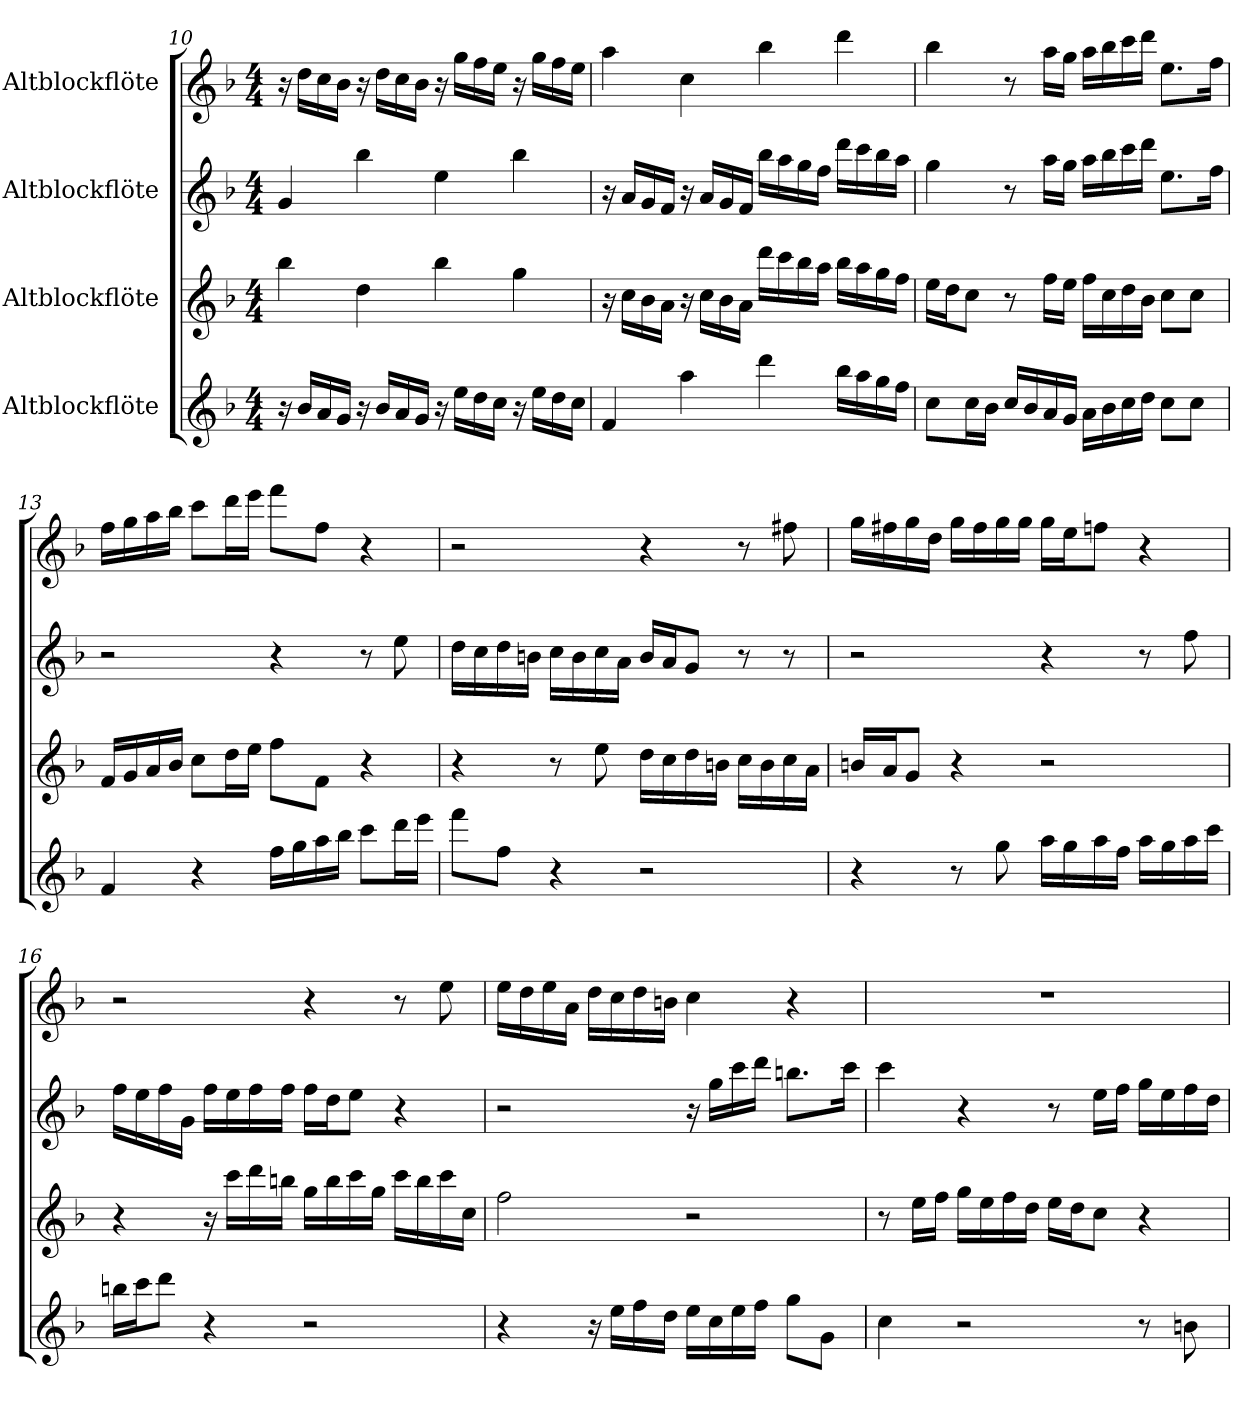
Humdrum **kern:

**kern	**kern	**kern	**kern
*part4	*part3	*part2	*part1
*staff4	*staff3	*staff2	*staff1
*I"Altblockflöte	*I"Altblockflöte	*I"Altblockflöte	*I"Altblockflöte
*clefG2	*clefG2	*clefG2	*clefG2
*k[b-]	*k[b-]	*k[b-]	*k[b-]
*M4/4	*M4/4	*M4/4	*M4/4
=10	=10	=10	=10
16r	4bb-\	4g/	16r
16b-/LL	.	.	16dd\LL
16a/	.	.	16cc\
16g/JJ	.	.	16b-\JJ
16r	4dd\	4bb-\	16r
16b-/LL	.	.	16dd\LL
16a/	.	.	16cc\
16g/JJ	.	.	16b-\JJ
16r	4bb-\	4ee\	16r
16ee\LL	.	.	16gg\LL
16dd\	.	.	16ff\
16cc\JJ	.	.	16ee\JJ
16r	4gg\	4bb-\	16r
16ee\LL	.	.	16gg\LL
16dd\	.	.	16ff\
16cc\JJ	.	.	16ee\JJ
!!LO:PB:g=z
=11	=11	=11	=11
4f/	16r	16r	4aa\
.	16cc\LL	16a/LL	.
.	16b-\	16g/	.
.	16a\JJ	16f/JJ	.
4aa\	16r	16r	4cc\
.	16cc\LL	16a/LL	.
.	16b-\	16g/	.
.	16a\JJ	16f/JJ	.
4ddd\	16ddd\LL	16bb-\LL	4bb-\
.	16ccc\	16aa\	.
.	16bb-\	16gg\	.
.	16aa\JJ	16ff\JJ	.
16bb-\LL	16bb-\LL	16ddd\LL	4ddd\
16aa\	16aa\	16ccc\	.
16gg\	16gg\	16bb-\	.
16ff\JJ	16ff\JJ	16aa\JJ	.
=12	=12	=12	=12
8cc\L	16ee\LL	4gg\	4bb-\
.	16dd\J	.	.
16cc\L	8cc\J	.	.
16b-\JJ	.	.	.
16cc/LL	8r	8r	8r
16b-/	.	.	.
16a/	16ff\LL	16aa\LL	16aa\LL
16g/JJ	16ee\JJ	16gg\JJ	16gg\JJ
16a\LL	16ff\LL	16aa\LL	16aa\LL
16b-\	16cc\	16bb-\	16bb-\
16cc\	16dd\	16ccc\	16ccc\
16dd\JJ	16b-\JJ	16ddd\JJ	16ddd\JJ
8cc\L	8cc\L	8.ee\L	8.ee\L
8cc\J	8cc\J	.	.
.	.	16ff\Jk	16ff\Jk
=13	=13	=13	=13
4f/	16f/LL	2r	16ff\LL
.	16g/	.	16gg\
.	16a/	.	16aa\
.	16b-/JJ	.	16bb-\JJ
4r	8cc\L	.	8ccc\L
.	16dd\L	.	16ddd\L
.	16ee\JJ	.	16eee\JJ
16ff\LL	8ff\L	4r	8fff\L
16gg\	.	.	.
16aa\	8f\J	.	8ff\J
16bb-\JJ	.	.	.
8ccc\L	4r	8r	4r
16ddd\L	.	8ee\	.
16eee\JJ	.	.	.
!!LO:LB:g=z
=14	=14	=14	=14
8fff\L	4r	16dd\LL	2r
.	.	16cc\	.
8ff\J	.	16dd\	.
.	.	16bn\JJ	.
4r	8r	16cc\LL	.
.	.	16b\	.
.	8ee\	16cc\	.
.	.	16a\JJ	.
2r	16dd\LL	16b/LL	4r
.	16cc\	16a/J	.
.	16dd\	8g/J	.
.	16bn\JJ	.	.
.	16cc\LL	8r	8r
.	16b\	.	.
.	16cc\	8r	8ff#X\
.	16a\JJ	.	.
=15	=15	=15	=15
4r	16bn/LL	2r	16gg\LL
.	16a/J	.	16ff#X\
.	8g/J	.	16gg\
.	.	.	16dd\JJ
8r	4r	.	16gg\LL
.	.	.	16ff#\
8gg\	.	.	16gg\
.	.	.	16gg\JJ
16aa\LL	2r	4r	16gg\LL
16gg\	.	.	16ee\J
16aa\	.	.	8ffn\J
16ff\JJ	.	.	.
16aa\LL	.	8r	4r
16gg\	.	.	.
16aa\	.	8ff\	.
16ccc\JJ	.	.	.
=16	=16	=16	=16
16bbn\LL	4r	16ff\LL	2r
16ccc\J	.	16ee\	.
8ddd\J	.	16ff\	.
.	.	16g\JJ	.
4r	16r	16ff\LL	.
.	16ccc\LL	16ee\	.
.	16ddd\	16ff\	.
.	16bbn\JJ	16ff\JJ	.
2r	16gg\LL	16ff\LL	4r
.	16bb\	16dd\J	.
.	16ccc\	8ee\J	.
.	16gg\JJ	.	.
.	16ccc\LL	4r	8r
.	16bb\	.	.
.	16ccc\	.	8ee\
.	16cc\JJ	.	.
!!LO:LB:g=z
=17	=17	=17	=17
4r	2ff\	2r	16ee\LL
.	.	.	16dd\
.	.	.	16ee\
.	.	.	16a\JJ
16r	.	.	16dd\LL
16ee\LL	.	.	16cc\
16ff\	.	.	16dd\
16dd\JJ	.	.	16bn\JJ
16ee\LL	2r	16r	4cc\
16cc\	.	16gg\LL	.
16ee\	.	16ccc\	.
16ff\JJ	.	16ddd\JJ	.
8gg\L	.	8.bbn\L	4r
8g\J	.	.	.
.	.	16ccc\Jk	.
=18	=18	=18	=18
4cc\	8r	4ccc\	1r
.	16ee\LL	.	.
.	16ff\JJ	.	.
2r	16gg\LL	4r	.
.	16ee\	.	.
.	16ff\	.	.
.	16dd\JJ	.	.
.	16ee\LL	8r	.
.	16dd\J	.	.
.	8cc\J	16ee\LL	.
.	.	16ff\JJ	.
8r	4r	16gg\LL	.
.	.	16ee\	.
8bn\	.	16ff\	.
.	.	16dd\JJ	.
=	=	=	=
*-	*-	*-	*-
